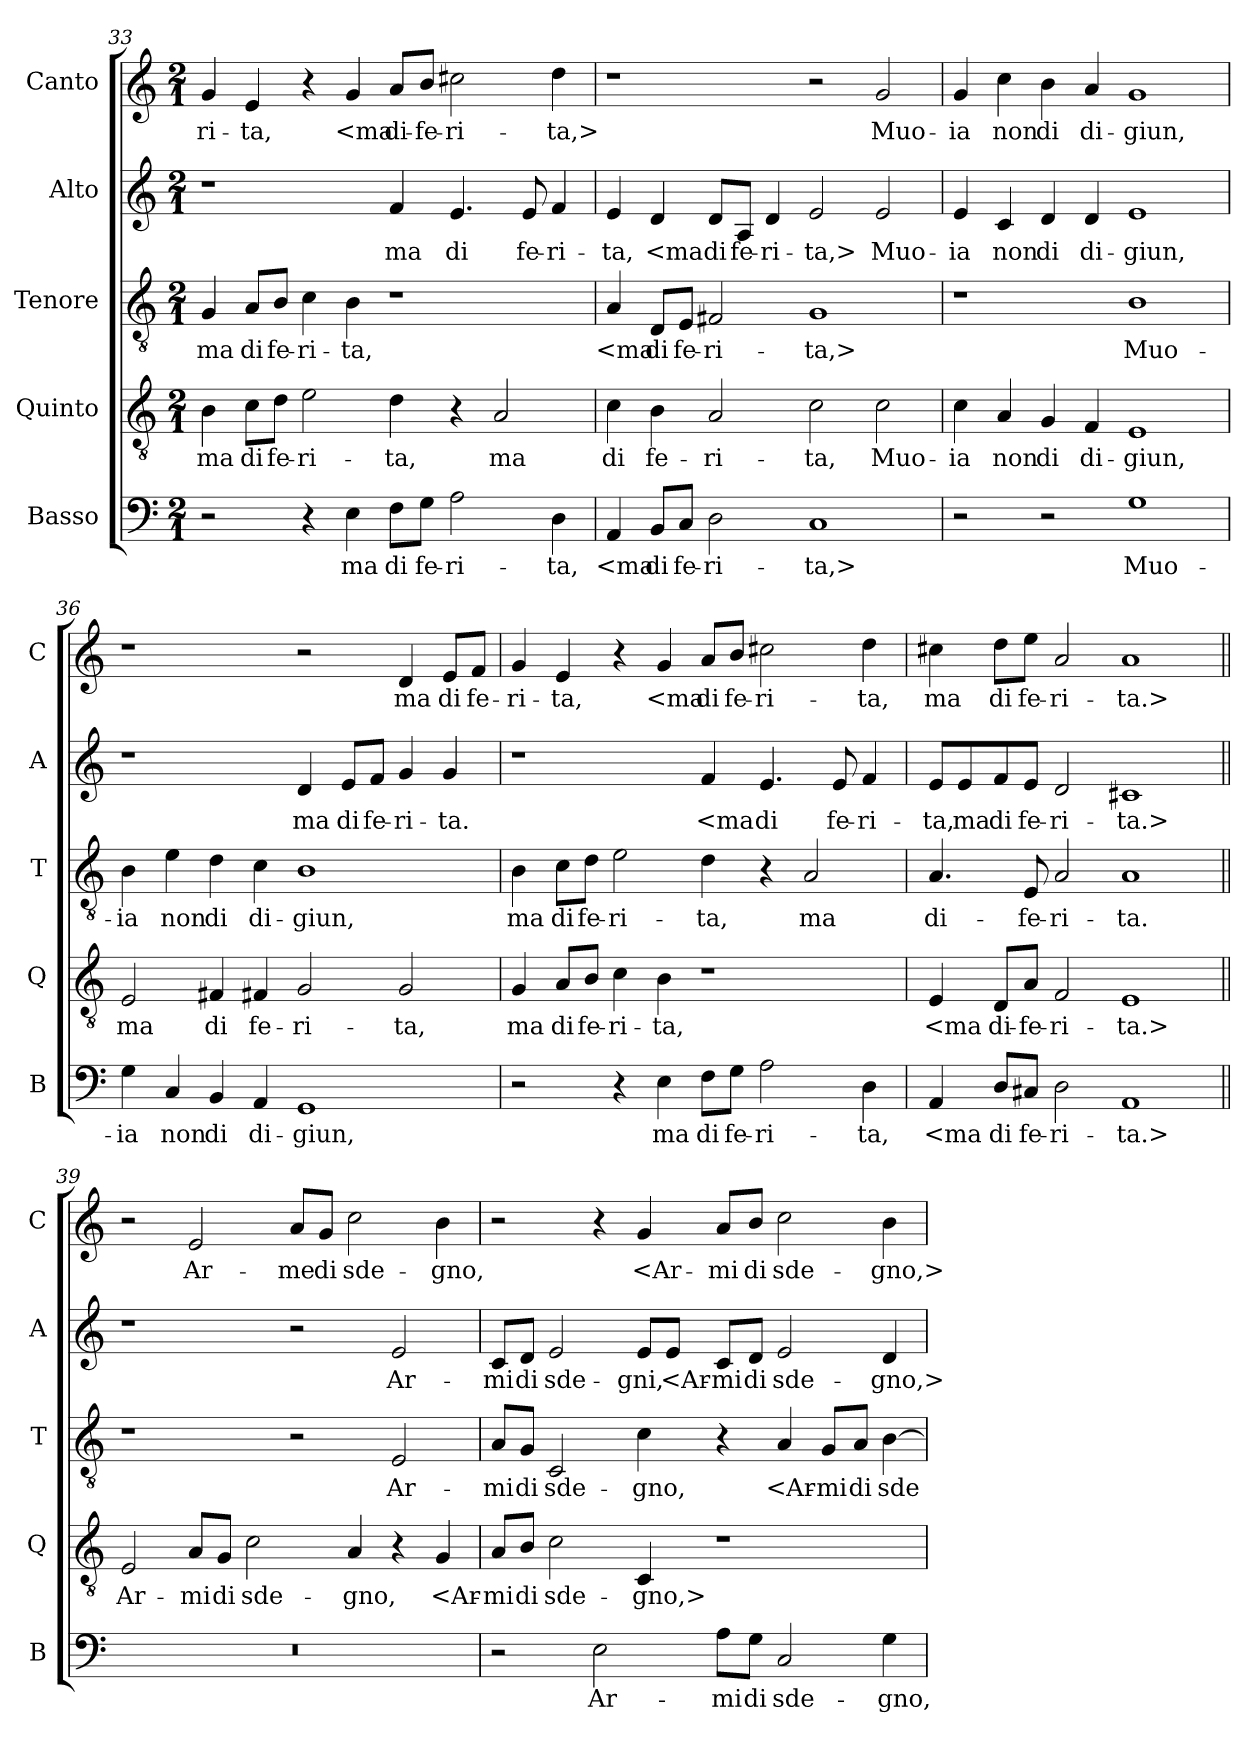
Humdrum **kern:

**kern	**text	**kern	**text	**kern	**text	**kern	**text	**kern	**text
*part5	*part5	*part4	*part4	*part3	*part3	*part2	*part2	*part1	*part1
*staff5	*staff5	*staff4	*staff4	*staff3	*staff3	*staff2	*staff2	*staff1	*staff1
*I"Basso	*	*I"Quinto	*	*I"Tenore	*	*I"Alto	*	*I"Canto	*
*I'B	*	*I'Q	*	*I'T	*	*I'A	*	*I'C	*
*clefF4	*	*clefGv2	*	*clefGv2	*	*clefG2	*	*clefG2	*
*k[]	*	*k[]	*	*k[]	*	*k[]	*	*k[]	*
*M2/1	*	*M2/1	*	*M2/1	*	*M2/1	*	*M2/1	*
=33	=33	=33	=33	=33	=33	=33	=33	=33	=33
2r	.	4B	ma	4G	ma	1r	.	4g	-ri-
.	.	8c\L	di	8A/L	di	.	.	4e	-ta,
.	.	8d\J	fe-	8B/J	fe-	.	.	.	.
4r	.	2e	-ri-	4c	-ri-	.	.	4r	.
4E	ma	.	.	4B	-ta,	.	.	4g	<ma
8F\L	di	4d	-ta,	1r	.	4f	ma	8a/L	di-
8G\J	fe-	.	.	.	.	.	.	8b/J	-fe-
2A	-ri-	4r	.	.	.	4.e	di	2cc#X	-ri-
.	.	2A	ma	.	.	.	.	.	.
.	.	.	.	.	.	8e	fe-	.	.
4D	-ta,	.	.	.	.	4f	-ri-	4dd	-ta,>
=34	=34	=34	=34	=34	=34	=34	=34	=34	=34
4AA	<ma	4c	di	4A	<ma	4e	-ta,	1r	.
8BB/L	di	4B	fe-	8D/L	di	4d	<ma	.	.
8C/J	fe-	.	.	8E/J	fe-	.	.	.	.
2D	-ri-	2A	-ri-	2F#X	-ri-	8d/L	di	.	.
.	.	.	.	.	.	8A/J	fe-	.	.
.	.	.	.	.	.	4d	-ri-	.	.
1C	-ta,>	2c	-ta,	1G	-ta,>	2e	-ta,>	2r	.
.	.	2c	Muo-	.	.	2e	Muo-	2g	Muo-
=35	=35	=35	=35	=35	=35	=35	=35	=35	=35
2r	.	4c	-ia	1r	.	4e	-ia	4g	-ia
.	.	4A	non	.	.	4c	non	4cc	non
2r	.	4G	di	.	.	4d	di	4b	di
.	.	4F	di-	.	.	4d	di-	4a	di-
1G	Muo-	1E	-giun,	1B	Muo-	1e	-giun,	1g	-giun,
=36	=36	=36	=36	=36	=36	=36	=36	=36	=36
4G	-ia	2E	ma	4B	-ia	1r	.	1r	.
4C	non	.	.	4e	non	.	.	.	.
4BB	di	4F#X	di	4d	di	.	.	.	.
4AA	di-	4F#X	fe-	4c	di-	.	.	.	.
1GG	-giun,	2G	-ri-	1B	-giun,	4d	ma	2r	.
.	.	.	.	.	.	8e/L	di	.	.
.	.	.	.	.	.	8f/J	fe-	.	.
.	.	2G	-ta,	.	.	4g	-ri-	4d	ma
.	.	.	.	.	.	4g	-ta.	8e/L	di
.	.	.	.	.	.	.	.	8f/J	fe-
=37	=37	=37	=37	=37	=37	=37	=37	=37	=37
2r	.	4G	ma	4B	ma	1r	.	4g	-ri-
.	.	8A/L	di	8c\L	di	.	.	4e	-ta,
.	.	8B/J	fe-	8d\J	fe-	.	.	.	.
4r	.	4c	-ri-	2e	-ri-	.	.	4r	.
4E	ma	4B	-ta,	.	.	.	.	4g	<ma
8F\L	di	1r	.	4d	-ta,	4f	<ma	8a/L	di
8G\J	fe-	.	.	.	.	.	.	8b/J	fe-
2A	-ri-	.	.	4r	.	4.e	di	2cc#X	-ri-
.	.	.	.	2A	ma	.	.	.	.
.	.	.	.	.	.	8e	fe-	.	.
4D	-ta,	.	.	.	.	4f	-ri-	4dd	-ta,
=38	=38	=38	=38	=38	=38	=38	=38	=38	=38
4AA	<ma	4E	<ma	4.A	di-	8e/L	-ta,	4cc#X	ma
.	.	.	.	.	.	8e/	ma	.	.
8D/L	di	8D/L	di-	.	.	8f/	di	8dd\L	di
8C#X/J	fe-	8A/J	-fe-	8E	-fe-	8e/J	fe-	8ee\J	fe-
2D	-ri-	2F	-ri-	2A	-ri-	2d	-ri-	2a	-ri-
1AA	-ta.>	1E	-ta.>	1A	-ta.	1c#X	-ta.>	1a	-ta.>
=39||	=39||	=39||	=39||	=39||	=39||	=39||	=39||	=39||	=39||
0r	.	2E	Ar-	1r	.	1r	.	2r	.
.	.	8A/L	-mi	.	.	.	.	2e	Ar-
.	.	8G/J	di	.	.	.	.	.	.
.	.	2c	sde-	.	.	.	.	.	.
.	.	.	.	2r	.	2r	.	8a/L	-me
.	.	.	.	.	.	.	.	8g/J	di
.	.	4A	-gno,	.	.	.	.	2cc	sde-
.	.	4r	.	2E	Ar-	2e	Ar-	.	.
.	.	4G	<Ar-	.	.	.	.	4b	-gno,
=40	=40	=40	=40	=40	=40	=40	=40	=40	=40
2r	.	8A/L	-mi	8A/L	-mi	8c/L	-mi	2r	.
.	.	8B/J	di	8G/J	di	8d/J	di	.	.
.	.	2c	sde-	2C	sde-	2e	sde-	.	.
2E	Ar-	.	.	.	.	.	.	4r	.
.	.	4C	-gno,>	4c	-gno,	8e/L	-gni,	4g	<Ar-
.	.	.	.	.	.	8e/J	<Ar-	.	.
8A\L	-mi	1r	.	4r	.	8c/L	-mi	8a/L	-mi
8G\J	di	.	.	.	.	8d/J	di	8b/J	di
2C	sde-	.	.	4A	<Ar-	2e	sde-	2cc	sde-
.	.	.	.	8G/L	-mi	.	.	.	.
.	.	.	.	8A/J	di	.	.	.	.
4G	-gno,	.	.	[4B	sde-	4d	-gno,>	4b	-gno,>
=	=	=	=	=	=	=	=	=	=
*-	*-	*-	*-	*-	*-	*-	*-	*-	*-
